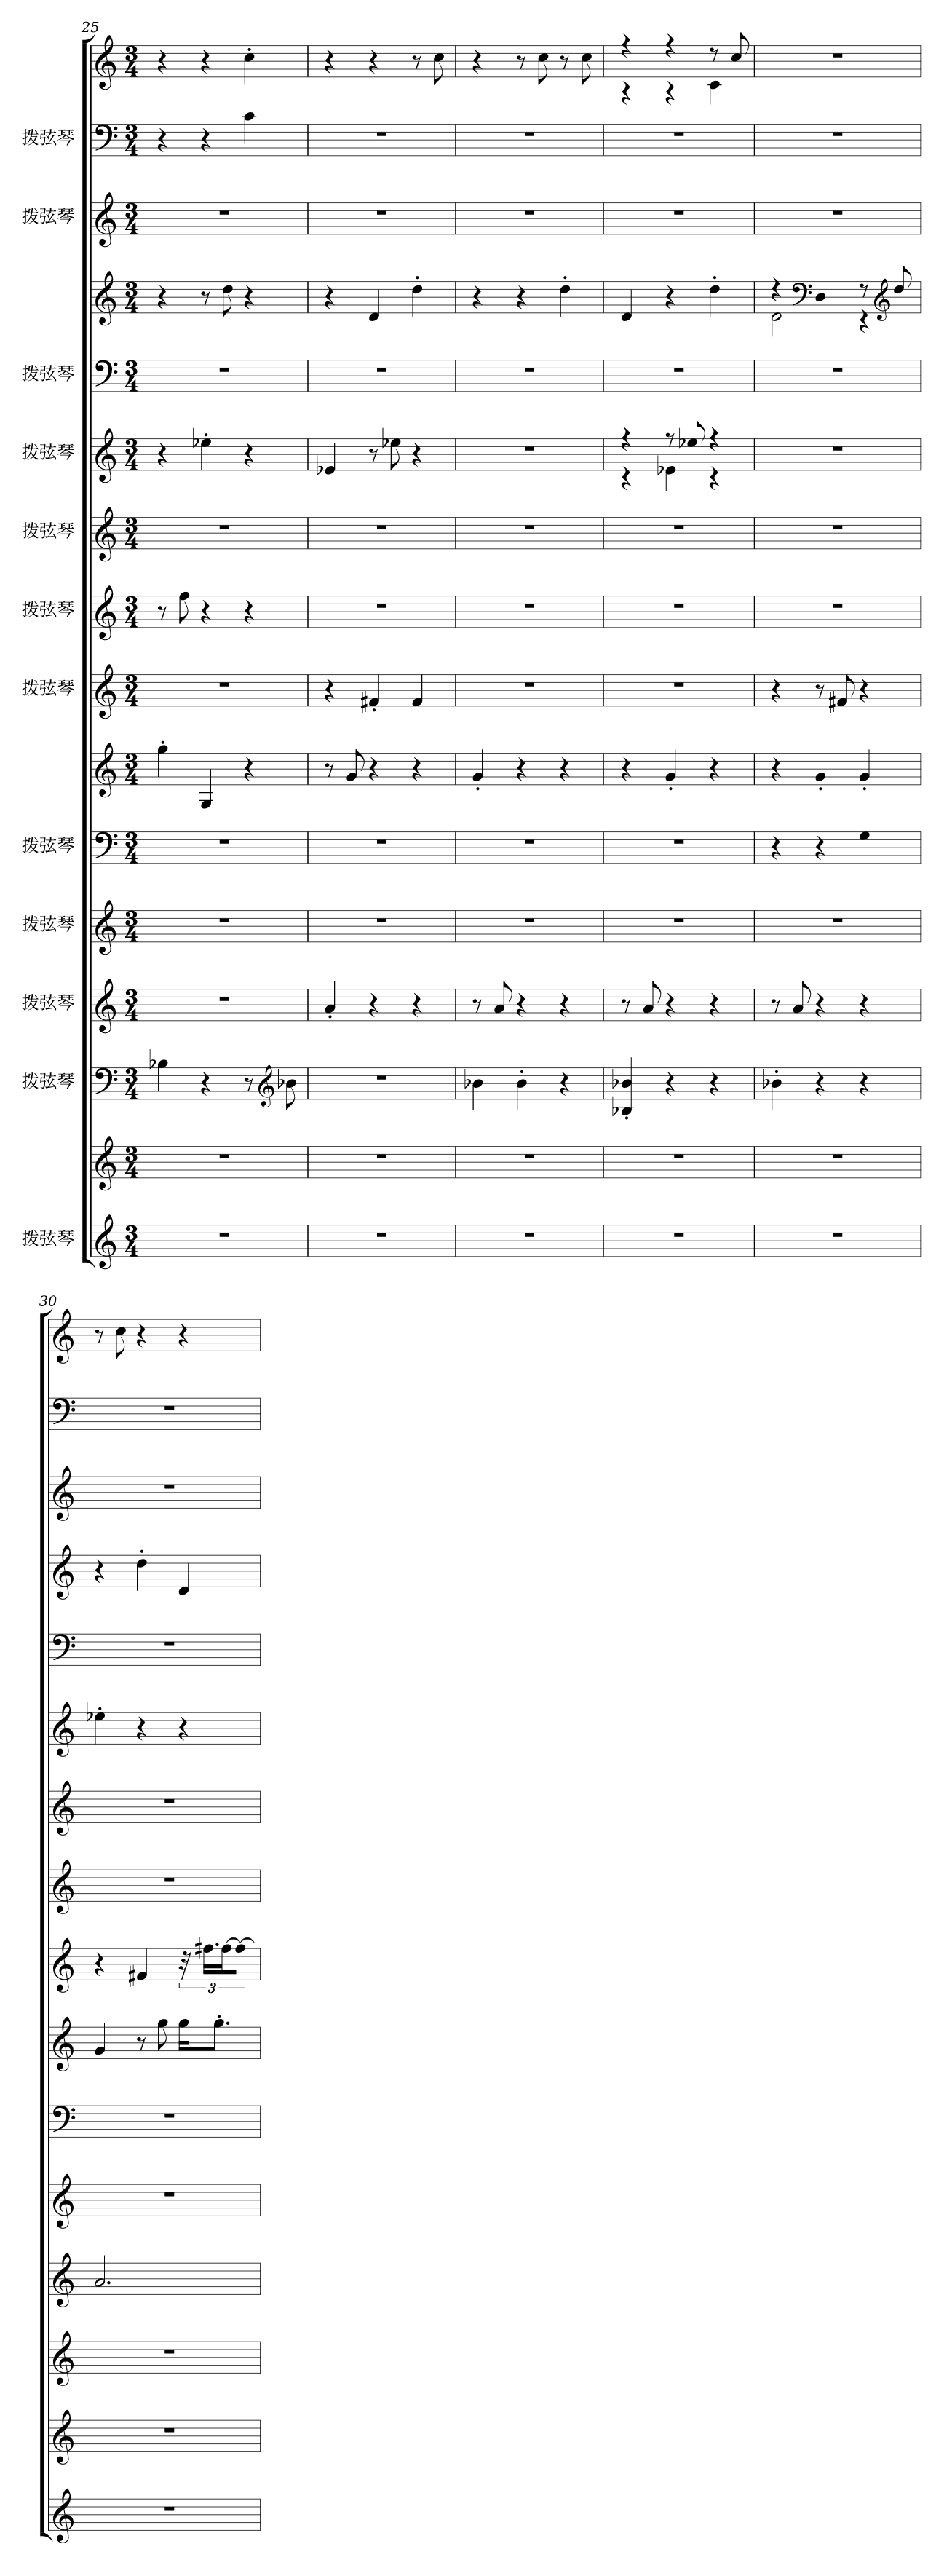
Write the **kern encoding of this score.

**kern	**kern	**kern	**kern	**kern	**kern	**kern	**kern	**kern	**kern	**kern	**kern	**kern	**kern	**kern	**kern
*part12	*part12	*part11	*part10	*part9	*part8	*part8	*part7	*part6	*part5	*part4	*part3	*part3	*part2	*part1	*part1
*staff16	*staff15	*staff14	*staff13	*staff12	*staff11	*staff10	*staff9	*staff8	*staff7	*staff6	*staff5	*staff4	*staff3	*staff2	*staff1
*I"拨弦琴	*	*I"拨弦琴	*I"拨弦琴	*I"拨弦琴	*I"拨弦琴	*	*I"拨弦琴	*I"拨弦琴	*I"拨弦琴	*I"拨弦琴	*I"拨弦琴	*	*I"拨弦琴	*I"拨弦琴	*
*clefG2	*clefG2	*clefF4	*clefG2	*clefG2	*clefF4	*clefG2	*clefG2	*clefG2	*clefG2	*clefG2	*clefF4	*clefG2	*clefG2	*clefF4	*clefG2
*k[]	*k[]	*k[]	*k[]	*k[]	*k[]	*k[]	*k[]	*k[]	*k[]	*k[]	*k[]	*k[]	*k[]	*k[]	*k[]
*M3/4	*M3/4	*M3/4	*M3/4	*M3/4	*M3/4	*M3/4	*M3/4	*M3/4	*M3/4	*M3/4	*M3/4	*M3/4	*M3/4	*M3/4	*M3/4
=25	=25	=25	=25	=25	=25	=25	=25	=25	=25	=25	=25	=25	=25	=25	=25
2.r	2.r	4B-X\	2.r	2.r	2.r	4gg'\	2.r	8r	2.r	4r	2.r	4r	2.r	4r	4r
.	.	.	.	.	.	.	.	8ff\	.	.	.	.	.	.	.
.	.	4r	.	.	.	4G/	.	4r	.	4ee-X'\	.	8r	.	4r	4r
.	.	.	.	.	.	.	.	.	.	.	.	8dd\	.	.	.
.	.	8r	.	.	.	4r	.	4r	.	4r	.	4r	.	4c\	4cc'\
*	*	*clefG2	*	*	*	*	*	*	*	*	*	*	*	*	*
.	.	8b-X\	.	.	.	.	.	.	.	.	.	.	.	.	.
=26	=26	=26	=26	=26	=26	=26	=26	=26	=26	=26	=26	=26	=26	=26	=26
2.r	2.r	2.r	4a'/	2.r	2.r	8r	4r	2.r	2.r	4e-X/	2.r	4r	2.r	2.r	4r
.	.	.	.	.	.	8g/	.	.	.	.	.	.	.	.	.
.	.	.	4r	.	.	4r	4f#X'/	.	.	8r	.	4d/	.	.	4r
.	.	.	.	.	.	.	.	.	.	8ee-X\	.	.	.	.	.
.	.	.	4r	.	.	4r	4f#/	.	.	4r	.	4dd'\	.	.	8r
.	.	.	.	.	.	.	.	.	.	.	.	.	.	.	8cc\
=27	=27	=27	=27	=27	=27	=27	=27	=27	=27	=27	=27	=27	=27	=27	=27
2.r	2.r	4b-X\	8r	2.r	2.r	4g'/	2.r	2.r	2.r	2.r	2.r	4r	2.r	2.r	4r
.	.	.	8a/	.	.	.	.	.	.	.	.	.	.	.	.
.	.	4b-'\	4r	.	.	4r	.	.	.	.	.	4r	.	.	8r
.	.	.	.	.	.	.	.	.	.	.	.	.	.	.	8cc\
.	.	4r	4r	.	.	4r	.	.	.	.	.	4dd'\	.	.	8r
.	.	.	.	.	.	.	.	.	.	.	.	.	.	.	8cc\
!!LO:PB:g=z
=28	=28	=28	=28	=28	=28	=28	=28	=28	=28	=28	=28	=28	=28	=28	=28
*	*	*	*	*	*	*	*	*	*	*^	*	*	*	*	*^
2.r	2.r	4B-X/' 4b-X/'	8r	2.r	2.r	4r	2.r	2.r	2.r	4r	4r	2.r	4d/	2.r	2.r	4r	4r
.	.	.	8a/	.	.	.	.	.	.	.	.	.	.	.	.	.	.
.	.	4r	4r	.	.	4g'/	.	.	.	8r	4e-X\	.	4r	.	.	4r	4r
.	.	.	.	.	.	.	.	.	.	8ee-X/	.	.	.	.	.	.	.
.	.	4r	4r	.	.	4r	.	.	.	4r	4r	.	4dd'\	.	.	8r	4c\
.	.	.	.	.	.	.	.	.	.	.	.	.	.	.	.	8cc/	.
*	*	*	*	*	*	*	*	*	*	*v	*v	*	*	*	*	*v	*v
=29	=29	=29	=29	=29	=29	=29	=29	=29	=29	=29	=29	=29	=29	=29	=29
*	*	*	*	*	*	*	*	*	*	*	*	*^	*	*	*
2.r	2.r	4b-X'\	8r	2.r	4r	4r	4r	2.r	2.r	2.r	2.r	4r	2d\	2.r	2.r	2.r
.	.	.	8a/	.	.	.	.	.	.	.	.	.	.	.	.	.
*	*	*	*	*	*	*	*	*	*	*	*	*clefF4	*	*	*	*
.	.	4r	4r	.	4r	4g'/	8r	.	.	.	.	4D/	.	.	.	.
.	.	.	.	.	.	.	8f#X/	.	.	.	.	.	.	.	.	.
.	.	4r	4r	.	4G\	4g'/	4r	.	.	.	.	8r	4r	.	.	.
*	*	*	*	*	*	*	*	*	*	*	*	*clefG2	*	*	*	*
.	.	.	.	.	.	.	.	.	.	.	.	8dd/	.	.	.	.
*	*	*	*	*	*	*	*	*	*	*	*	*v	*v	*	*	*
=30	=30	=30	=30	=30	=30	=30	=30	=30	=30	=30	=30	=30	=30	=30	=30
2.r	2.r	2.r	2.a/	2.r	2.r	4g/	4r	2.r	2.r	4ee-X'\	2.r	4r	2.r	2.r	8r
.	.	.	.	.	.	.	.	.	.	.	.	.	.	.	8cc\
.	.	.	.	.	.	8r	4f#X/	.	.	4r	.	4dd'\	.	.	4r
.	.	.	.	.	.	8gg\	.	.	.	.	.	.	.	.	.
.	.	.	.	.	.	16gg\KL	48r	.	.	4r	.	4d/	.	.	4r
.	.	.	.	.	.	.	24.ff#X\LL	.	.	.	.	.	.	.	.
.	.	.	.	.	.	8.gg'\J	.	.	.	.	.	.	.	.	.
.	.	.	.	.	.	.	[24ff#\J	.	.	.	.	.	.	.	.
.	.	.	.	.	.	.	8ff#\J_	.	.	.	.	.	.	.	.
=	=	=	=	=	=	=	=	=	=	=	=	=	=	=	=
*-	*-	*-	*-	*-	*-	*-	*-	*-	*-	*-	*-	*-	*-	*-	*-
